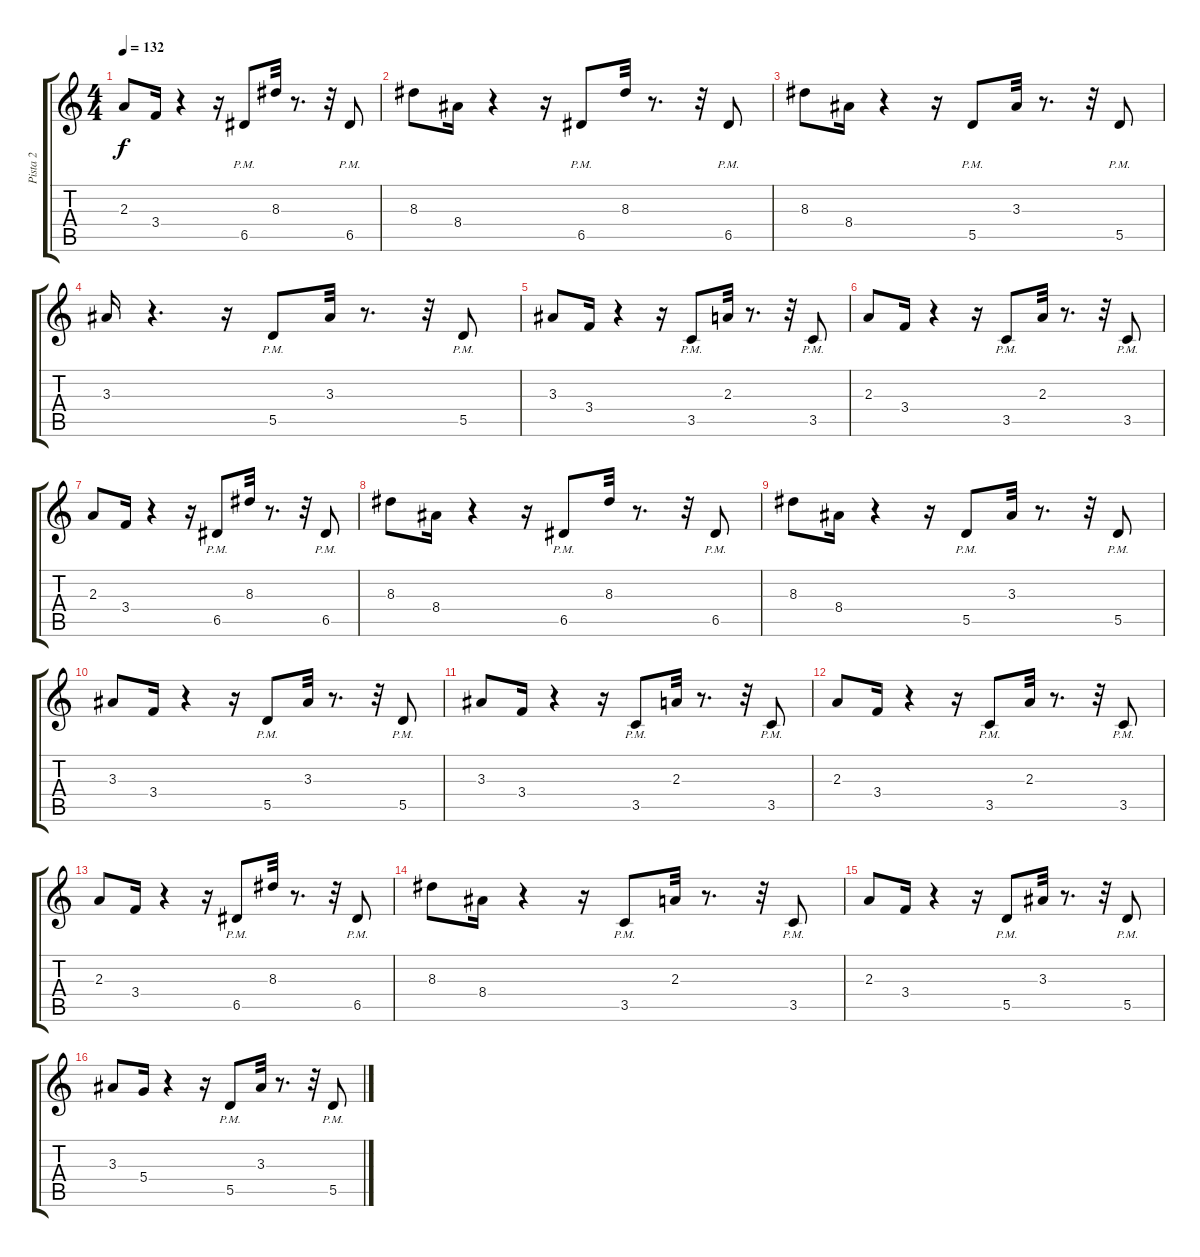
\track ("Pista 2" "Pista 2") {instrument electricguitarjazz}
\staff {score tabs}
\tuning (E4 B3 G3 D3 A2 E2) {hide}
\ts (4 4)
\tempo 132
\clef g2
\ks c
2.3.8{dy f} 3.4.16 r.4 r.16 6.5{pm}.8 8.3.32 r.8{d} r.32 6.5{pm}.8 |
8.3.8 8.4.16 r.4 r.16 6.5{pm}.8 8.3.32 r.8{d} r.32 6.5{pm}.8 |
8.3.8 8.4.16 r.4 r.16 5.5{pm}.8 3.3.32 r.8{d} r.32 5.5{pm}.8 |
3.3.16 r.4{d} r.16 5.5{pm}.8 3.3.32 r.8{d} r.32 5.5{pm}.8 |
3.3.8 3.4.16 r.4 r.16 3.5{pm}.8 2.3.32 r.8{d} r.32 3.5{pm}.8 |
2.3.8 3.4.16 r.4 r.16 3.5{pm}.8 2.3.32 r.8{d} r.32 3.5{pm}.8 |
2.3.8 3.4.16 r.4 r.16 6.5{pm}.8 8.3.32 r.8{d} r.32 6.5{pm}.8 |
8.3.8 8.4.16 r.4 r.16 6.5{pm}.8 8.3.32 r.8{d} r.32 6.5{pm}.8 |
8.3.8 8.4.16 r.4 r.16 5.5{pm}.8 3.3.32 r.8{d} r.32 5.5{pm}.8 |
3.3.8 3.4.16 r.4 r.16 5.5{pm}.8 3.3.32 r.8{d} r.32 5.5{pm}.8 |
3.3.8 3.4.16 r.4 r.16 3.5{pm}.8 2.3.32 r.8{d} r.32 3.5{pm}.8 |
2.3.8 3.4.16 r.4 r.16 3.5{pm}.8 2.3.32 r.8{d} r.32 3.5{pm}.8 |
2.3.8 3.4.16 r.4 r.16 6.5{pm}.8 8.3.32 r.8{d} r.32 6.5{pm}.8 |
8.3.8 8.4.16 r.4 r.16 3.5{pm}.8 2.3.32 r.8{d} r.32 3.5{pm}.8 |
2.3.8 3.4.16 r.4 r.16 5.5{pm}.8 3.3.32 r.8{d} r.32 5.5{pm}.8 |
3.3.8 5.4.16 r.4 r.16 5.5{pm}.8 3.3.32 r.8{d} r.32 5.5{pm}.8
